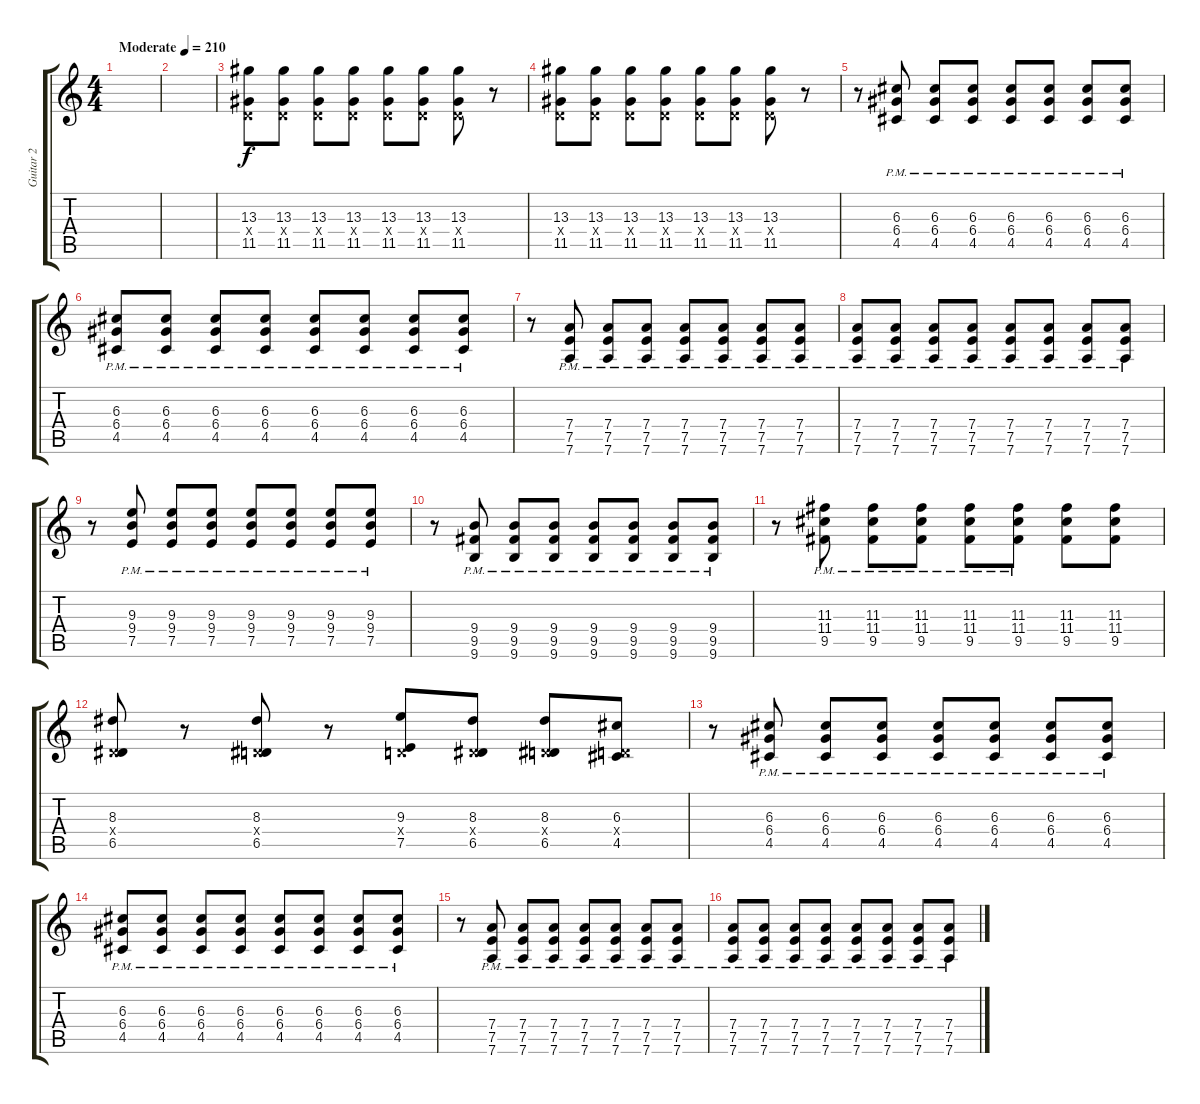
\track ("Guitar 2" "Guitar 2") {instrument overdrivenguitar}
\staff {score tabs}
\tuning (E4 B3 G3 D3 A2 D2) {hide}
\ts (4 4)
\tempo (210 "Moderate")
\clef g2
\ks c
|
|
(13.3 0.4{x} 11.5).8 (13.3 0.4{x} 11.5).8 (13.3 0.4{x} 11.5).8 (13.3 0.4{x} 11.5).8 (13.3 0.4{x} 11.5).8 (13.3 0.4{x} 11.5).8 (13.3 0.4{x} 11.5).8 r.8 |
(13.3 0.4{x} 11.5).8 (13.3 0.4{x} 11.5).8 (13.3 0.4{x} 11.5).8 (13.3 0.4{x} 11.5).8 (13.3 0.4{x} 11.5).8 (13.3 0.4{x} 11.5).8 (13.3 0.4{x} 11.5).8 r.8 |
r.8 (6.3{pm} 6.4{pm} 4.5{pm}).8 (6.3{pm} 6.4{pm} 4.5{pm}).8 (6.3{pm} 6.4{pm} 4.5{pm}).8 (6.3{pm} 6.4{pm} 4.5{pm}).8 (6.3{pm} 6.4{pm} 4.5{pm}).8 (6.3{pm} 6.4{pm} 4.5{pm}).8 (6.3{pm} 6.4{pm} 4.5{pm}).8 |
(6.3{pm} 6.4{pm} 4.5{pm}).8 (6.3{pm} 6.4{pm} 4.5{pm}).8 (6.3{pm} 6.4{pm} 4.5{pm}).8 (6.3{pm} 6.4{pm} 4.5{pm}).8 (6.3{pm} 6.4{pm} 4.5{pm}).8 (6.3{pm} 6.4{pm} 4.5{pm}).8 (6.3{pm} 6.4{pm} 4.5{pm}).8 (6.3{pm} 6.4{pm} 4.5{pm}).8 |
r.8 (7.4{pm} 7.5{pm} 7.6{pm}).8 (7.4{pm} 7.5{pm} 7.6{pm}).8 (7.4{pm} 7.5{pm} 7.6{pm}).8 (7.4{pm} 7.5{pm} 7.6{pm}).8 (7.4{pm} 7.5{pm} 7.6{pm}).8 (7.4{pm} 7.5{pm} 7.6{pm}).8 (7.4{pm} 7.5{pm} 7.6{pm}).8 |
(7.4{pm} 7.5{pm} 7.6{pm}).8 (7.4{pm} 7.5{pm} 7.6{pm}).8 (7.4{pm} 7.5{pm} 7.6{pm}).8 (7.4{pm} 7.5{pm} 7.6{pm}).8 (7.4{pm} 7.5{pm} 7.6{pm}).8 (7.4{pm} 7.5{pm} 7.6{pm}).8 (7.4{pm} 7.5{pm} 7.6{pm}).8 (7.4{pm} 7.5{pm} 7.6{pm}).8 |
r.8 (9.3{pm} 9.4{pm} 7.5{pm}).8 (9.3{pm} 9.4{pm} 7.5{pm}).8 (9.3{pm} 9.4{pm} 7.5{pm}).8 (9.3{pm} 9.4{pm} 7.5{pm}).8 (9.3{pm} 9.4{pm} 7.5{pm}).8 (9.3{pm} 9.4{pm} 7.5{pm}).8 (9.3{pm} 9.4{pm} 7.5{pm}).8 |
r.8 (9.4{pm} 9.5{pm} 9.6{pm}).8 (9.4{pm} 9.5{pm} 9.6{pm}).8 (9.4{pm} 9.5{pm} 9.6{pm}).8 (9.4{pm} 9.5{pm} 9.6{pm}).8 (9.4{pm} 9.5{pm} 9.6{pm}).8 (9.4{pm} 9.5{pm} 9.6{pm}).8 (9.4{pm} 9.5{pm} 9.6{pm}).8 |
r.8 (11.3{pm} 11.4{pm} 9.5{pm}).8 (11.3{pm} 11.4{pm} 9.5{pm}).8 (11.3{pm} 11.4{pm} 9.5{pm}).8 (11.3{pm} 11.4{pm} 9.5{pm}).8 (11.3{pm} 11.4{pm} 9.5{pm}).8 (11.3 11.4 9.5).8 (11.3 11.4 9.5).8 |
(8.3 0.4{x} 6.5).8 r.8 (8.3 0.4{x} 6.5).8 r.8 (9.3 0.4{x} 7.5).8 (8.3 0.4{x} 6.5).8 (8.3 0.4{x} 6.5).8 (6.3 0.4{x} 4.5).8 |
r.8 (6.3{pm} 6.4{pm} 4.5{pm}).8 (6.3{pm} 6.4{pm} 4.5{pm}).8 (6.3{pm} 6.4{pm} 4.5{pm}).8 (6.3{pm} 6.4{pm} 4.5{pm}).8 (6.3{pm} 6.4{pm} 4.5{pm}).8 (6.3{pm} 6.4{pm} 4.5{pm}).8 (6.3{pm} 6.4{pm} 4.5{pm}).8 |
(6.3{pm} 6.4{pm} 4.5{pm}).8 (6.3{pm} 6.4{pm} 4.5{pm}).8 (6.3{pm} 6.4{pm} 4.5{pm}).8 (6.3{pm} 6.4{pm} 4.5{pm}).8 (6.3{pm} 6.4{pm} 4.5{pm}).8 (6.3{pm} 6.4{pm} 4.5{pm}).8 (6.3{pm} 6.4{pm} 4.5{pm}).8 (6.3{pm} 6.4{pm} 4.5{pm}).8 |
r.8 (7.4{pm} 7.5{pm} 7.6{pm}).8 (7.4{pm} 7.5{pm} 7.6{pm}).8 (7.4{pm} 7.5{pm} 7.6{pm}).8 (7.4{pm} 7.5{pm} 7.6{pm}).8 (7.4{pm} 7.5{pm} 7.6{pm}).8 (7.4{pm} 7.5{pm} 7.6{pm}).8 (7.4{pm} 7.5{pm} 7.6{pm}).8 |
(7.4{pm} 7.5{pm} 7.6{pm}).8 (7.4{pm} 7.5{pm} 7.6{pm}).8 (7.4{pm} 7.5{pm} 7.6{pm}).8 (7.4{pm} 7.5{pm} 7.6{pm}).8 (7.4{pm} 7.5{pm} 7.6{pm}).8 (7.4{pm} 7.5{pm} 7.6{pm}).8 (7.4{pm} 7.5{pm} 7.6{pm}).8 (7.4{pm} 7.5{pm} 7.6{pm}).8
